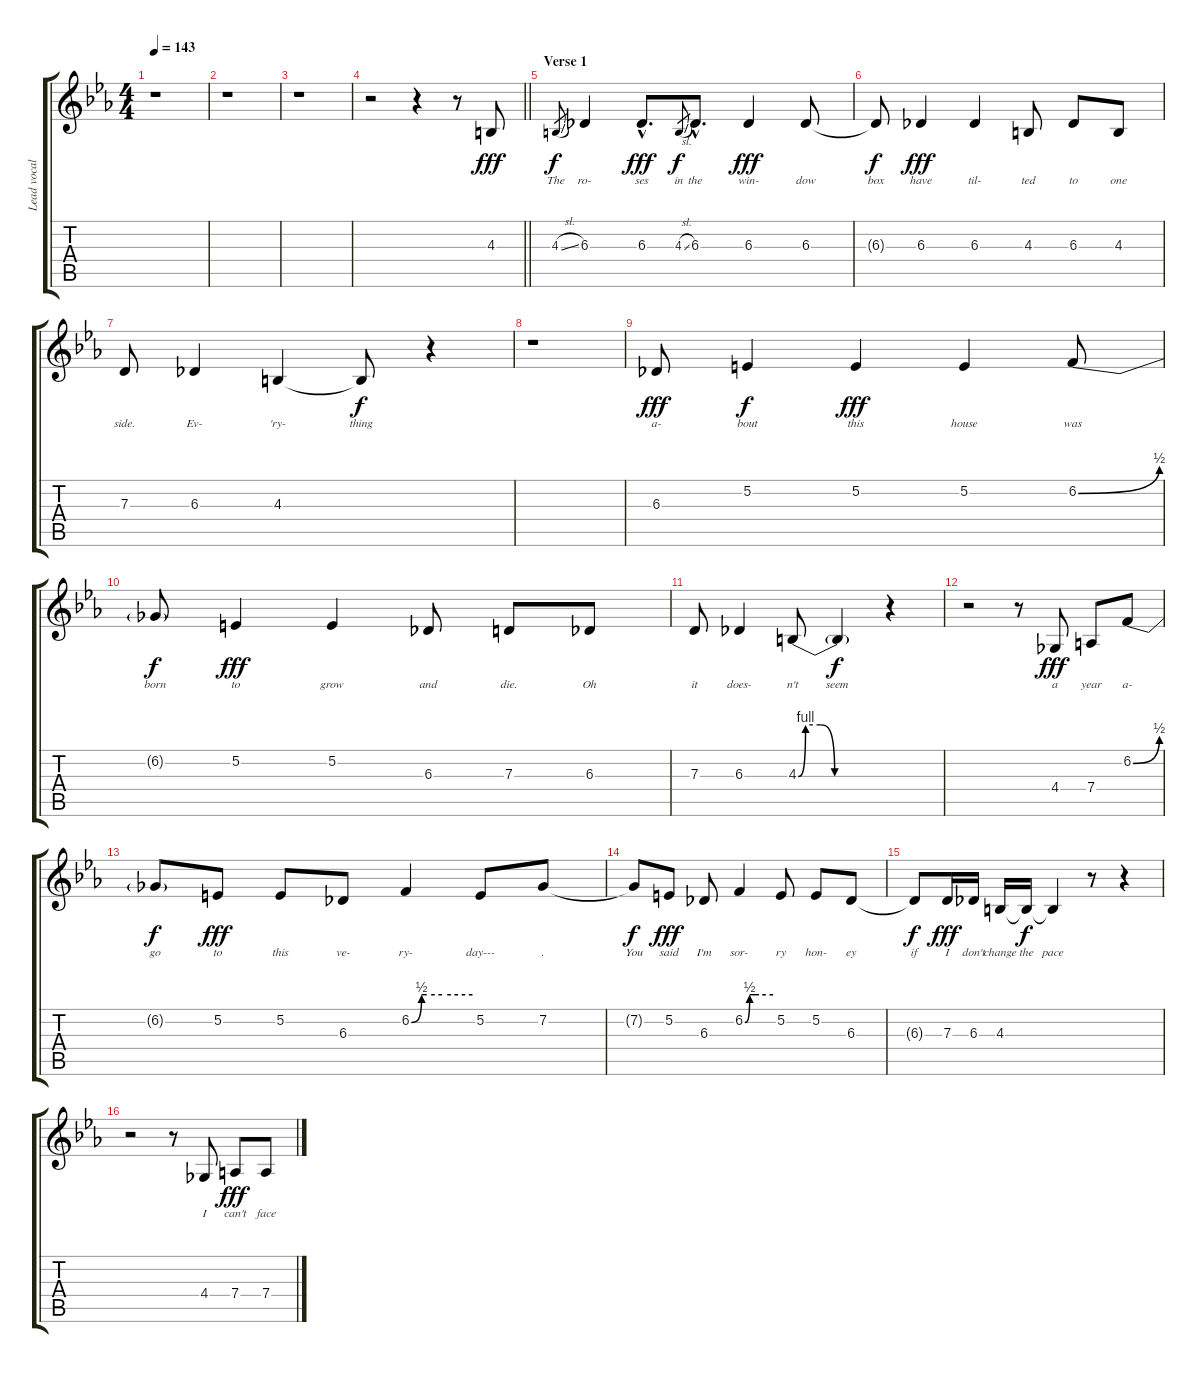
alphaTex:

\track ("Lead vocal - Elton John" "Lead vocal") {instrument altosax}
\staff {score tabs}
\tuning (E4 B3 G3 D3 A2 E2) {hide}
\ts (4 4)
\tempo 143
\clef g2
\ks cminor
r.1{dy fff} |
r.1 |
r.1 |
\barLineRight lightlight
r.2 r.4 r.8 4.3.8{lyrics (0 "") lyrics (1 "") lyrics (2 "") lyrics (3 "") lyrics (4 "")} |
\section ("" "Verse 1")
4.3{sl}.8{lyrics (0 "The") lyrics (1 "") lyrics (2 "") lyrics (3 "") lyrics (4 "") gr dy f} 6.3.4{lyrics (0 "ro-") lyrics (1 "") lyrics (2 "") lyrics (3 "") lyrics (4 "")} 6.3{hac}.8{d lyrics (0 "ses") lyrics (1 "") lyrics (2 "") lyrics (3 "") lyrics (4 "") dy fff} 4.3{sl}.8{lyrics (0 "in") lyrics (1 "") lyrics (2 "") lyrics (3 "") lyrics (4 "") gr dy f} 6.3{hac}.8{d lyrics (0 "the") lyrics (1 "") lyrics (2 "") lyrics (3 "") lyrics (4 "")} 6.3.4{lyrics (0 "win-") lyrics (1 "") lyrics (2 "") lyrics (3 "") lyrics (4 "") dy fff} 6.3.8{lyrics (0 "dow") lyrics (1 "") lyrics (2 "") lyrics (3 "") lyrics (4 "")} |
6.3{t}.8{lyrics (0 "box") lyrics (1 "") lyrics (2 "") lyrics (3 "") lyrics (4 "") dy f} 6.3.4{lyrics (0 "have") lyrics (1 "") lyrics (2 "") lyrics (3 "") lyrics (4 "") dy fff} 6.3.4{lyrics (0 "til-") lyrics (1 "") lyrics (2 "") lyrics (3 "") lyrics (4 "")} 4.3.8{lyrics (0 "ted") lyrics (1 "") lyrics (2 "") lyrics (3 "") lyrics (4 "")} 6.3.8{lyrics (0 "to") lyrics (1 "") lyrics (2 "") lyrics (3 "") lyrics (4 "")} 4.3.8{lyrics (0 "one") lyrics (1 "") lyrics (2 "") lyrics (3 "") lyrics (4 "")} |
7.3.8{lyrics (0 "side.") lyrics (1 "") lyrics (2 "") lyrics (3 "") lyrics (4 "")} 6.3.4{lyrics (0 "Ev-") lyrics (1 "") lyrics (2 "") lyrics (3 "") lyrics (4 "")} 4.3.4{lyrics (0 "'ry-") lyrics (1 "") lyrics (2 "") lyrics (3 "") lyrics (4 "")} 4.3{t}.8{lyrics (0 "thing") lyrics (1 "") lyrics (2 "") lyrics (3 "") lyrics (4 "") dy f} r.4 |
r.1 |
6.3.8{lyrics (0 "a-") lyrics (1 "") lyrics (2 "") lyrics (3 "") lyrics (4 "") dy fff} 5.2.4{lyrics (0 "bout") lyrics (1 "") lyrics (2 "") lyrics (3 "") lyrics (4 "") dy f} 5.2.4{lyrics (0 "this") lyrics (1 "") lyrics (2 "") lyrics (3 "") lyrics (4 "") dy fff} 5.2.4{lyrics (0 "house") lyrics (1 "") lyrics (2 "") lyrics (3 "") lyrics (4 "")} 6.2{be (bend 0 0 60 2)}.8{lyrics (0 "was") lyrics (1 "") lyrics (2 "") lyrics (3 "") lyrics (4 "")} |
6.2{t}.8{lyrics (0 "born") lyrics (1 "") lyrics (2 "") lyrics (3 "") lyrics (4 "") dy f} 5.2.4{lyrics (0 "to") lyrics (1 "") lyrics (2 "") lyrics (3 "") lyrics (4 "") dy fff} 5.2.4{lyrics (0 "grow") lyrics (1 "") lyrics (2 "") lyrics (3 "") lyrics (4 "")} 6.3.8{lyrics (0 "and") lyrics (1 "") lyrics (2 "") lyrics (3 "") lyrics (4 "")} 7.3.8{lyrics (0 "die.") lyrics (1 "") lyrics (2 "") lyrics (3 "") lyrics (4 "")} 6.3.8{lyrics (0 "Oh") lyrics (1 "") lyrics (2 "") lyrics (3 "") lyrics (4 "")} |
7.3.8{lyrics (0 "it") lyrics (1 "") lyrics (2 "") lyrics (3 "") lyrics (4 "")} 6.3.4{lyrics (0 "does-") lyrics (1 "") lyrics (2 "") lyrics (3 "") lyrics (4 "")} 4.3{be (custom 0 0 5 4 15 4 25 0 45 0 60 0)}.8{lyrics (0 "n't") lyrics (1 "") lyrics (2 "") lyrics (3 "") lyrics (4 "")} 4.3{t}.4{lyrics (0 "seem") lyrics (1 "") lyrics (2 "") lyrics (3 "") lyrics (4 "") dy f} r.4 |
r.2 r.8 4.4.8{lyrics (0 "a") lyrics (1 "") lyrics (2 "") lyrics (3 "") lyrics (4 "") dy fff} 7.4.8{lyrics (0 "year") lyrics (1 "") lyrics (2 "") lyrics (3 "") lyrics (4 "")} 6.2{be (bend 0 0 60 2)}.8{lyrics (0 "a-") lyrics (1 "") lyrics (2 "") lyrics (3 "") lyrics (4 "")} |
6.2{t}.8{lyrics (0 "go") lyrics (1 "") lyrics (2 "") lyrics (3 "") lyrics (4 "") dy f} 5.2.8{lyrics (0 "to") lyrics (1 "") lyrics (2 "") lyrics (3 "") lyrics (4 "") dy fff} 5.2.8{lyrics (0 "this") lyrics (1 "") lyrics (2 "") lyrics (3 "") lyrics (4 "")} 6.3.8{lyrics (0 "ve-") lyrics (1 "") lyrics (2 "") lyrics (3 "") lyrics (4 "")} 6.2{be (custom 0 0 10 2 15 2 30 2 60 2)}.4{lyrics (0 "ry-") lyrics (1 "") lyrics (2 "") lyrics (3 "") lyrics (4 "")} 5.2.8{lyrics (0 "day---") lyrics (1 "") lyrics (2 "") lyrics (3 "") lyrics (4 "")} 7.2.8{lyrics (0 ".") lyrics (1 "") lyrics (2 "") lyrics (3 "") lyrics (4 "")} |
7.2{t}.8{lyrics (0 "You") lyrics (1 "") lyrics (2 "") lyrics (3 "") lyrics (4 "") dy f} 5.2.8{lyrics (0 "said") lyrics (1 "") lyrics (2 "") lyrics (3 "") lyrics (4 "") dy fff} 6.3.8{lyrics (0 "I'm") lyrics (1 "") lyrics (2 "") lyrics (3 "") lyrics (4 "")} 6.2{be (custom 0 0 10 2 15 2 30 2 60 2)}.4{lyrics (0 "sor-") lyrics (1 "") lyrics (2 "") lyrics (3 "") lyrics (4 "")} 5.2.8{lyrics (0 "ry") lyrics (1 "") lyrics (2 "") lyrics (3 "") lyrics (4 "")} 5.2.8{lyrics (0 "hon-") lyrics (1 "") lyrics (2 "") lyrics (3 "") lyrics (4 "")} 6.3.8{lyrics (0 "ey") lyrics (1 "") lyrics (2 "") lyrics (3 "") lyrics (4 "")} |
6.3{t}.8{lyrics (0 "if") lyrics (1 "") lyrics (2 "") lyrics (3 "") lyrics (4 "") dy f} 7.3.16{lyrics (0 "I") lyrics (1 "") lyrics (2 "") lyrics (3 "") lyrics (4 "") dy fff} 6.3.16{lyrics (0 "don't") lyrics (1 "") lyrics (2 "") lyrics (3 "") lyrics (4 "")} 4.3.16{lyrics (0 "change") lyrics (1 "") lyrics (2 "") lyrics (3 "") lyrics (4 "")} 4.3{t}.16{lyrics (0 "the") lyrics (1 "") lyrics (2 "") lyrics (3 "") lyrics (4 "") dy f} 4.3{t}.4{lyrics (0 "pace") lyrics (1 "") lyrics (2 "") lyrics (3 "") lyrics (4 "")} r.8 r.4 |
r.2 r.8 4.4.8{lyrics (0 "I") lyrics (1 "") lyrics (2 "") lyrics (3 "") lyrics (4 "")} 7.4.8{lyrics (0 "can't") lyrics (1 "") lyrics (2 "") lyrics (3 "") lyrics (4 "") dy fff} 7.4.8{lyrics (0 "face") lyrics (1 "") lyrics (2 "") lyrics (3 "") lyrics (4 "")}
